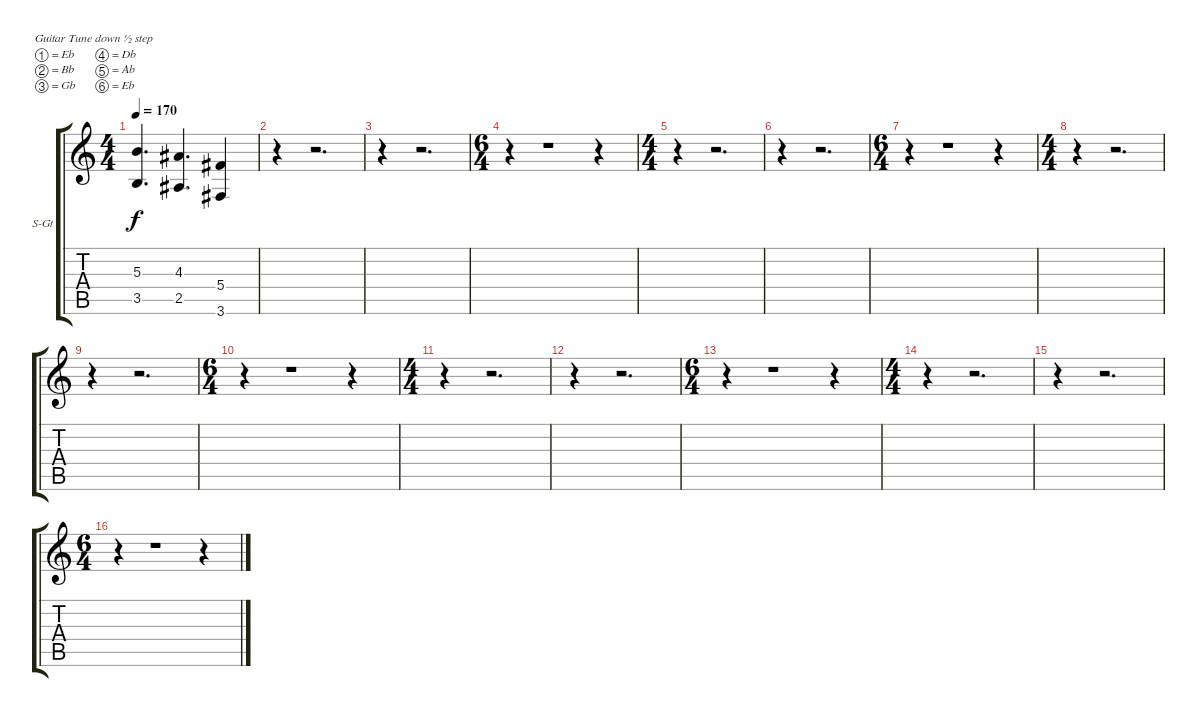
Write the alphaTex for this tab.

\bracketExtendMode groupsimilarinstruments
\firstSystemTrackNameOrientation horizontal
\otherSystemsTrackNameOrientation horizontal
\track ("Дмитрий Иванов" "S-Gt") {instrument frenchhorn}
\staff {score tabs}
\tuning (Eb4 Bb3 Gb3 Db3 Ab2 Eb2)
\displaytranspose 12
\ts (4 4)
\tempo 170
\clef g2
\ks c
(5.3 3.5).4{d dy f} (4.3 2.5).4{d} (5.4 3.6).4 |
r.4 r.2{d} |
r.4 r.2{d} |
\ts (6 4)
\beaming (8 6 6)
r.4 r.1 r.4 |
\ts (4 4)
\beaming (8 6 6)
r.4 r.2{d} |
r.4 r.2{d} |
\ts (6 4)
\beaming (8 6 6)
r.4 r.1 r.4 |
\ts (4 4)
\beaming (8 2 2 2 2)
r.4 r.2{d} |
r.4 r.2{d} |
\ts (6 4)
\beaming (8 2 2 2 6)
r.4 r.1 r.4 |
\ts (4 4)
\beaming (8 2 2 2 2)
r.4 r.2{d} |
r.4 r.2{d} |
\ts (6 4)
\beaming (8 2 2 2 6)
r.4 r.1 r.4 |
\ts (4 4)
\beaming (8 2 2 2 2)
r.4 r.2{d} |
r.4 r.2{d} |
\ts (6 4)
\beaming (8 2 2 2 6)
r.4 r.1 r.4
